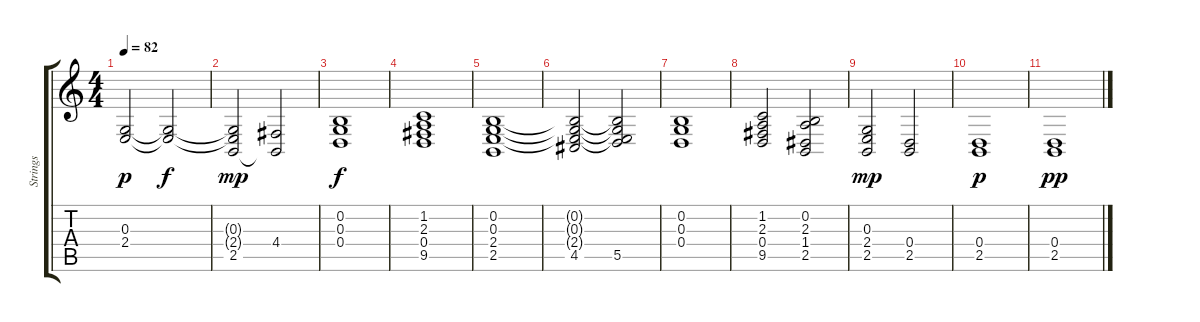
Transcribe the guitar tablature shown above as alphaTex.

\track ("Strings" "Strings") {instrument stringensemble1}
\staff {score tabs}
\tuning (E4 B3 G3 D3 A2 E2) {hide}
\ts (4 4)
\tempo 82
\clef g2
\ks c
(0.3 2.4{t}).2{dy p} (0.3{t} 2.4{t}).2{dy f} |
(0.3{t} 2.4{t} 2.5).2{dy mp} (4.4 2.5{t}).2 |
(0.2 0.3 0.4).1{dy f} |
(1.2 2.3 0.4 9.5).1 |
(0.2 0.3 2.4 2.5).1 |
(0.2{t} 0.3{t} 2.4{t} 4.5).2 (0.2{t} 0.3{t} 2.4{t} 5.5).2 |
(0.2 0.3 0.4).1 |
(1.2 2.3 0.4 9.5).2 (0.2 2.3 1.4 2.5).2 |
(0.3 2.4 2.5).2{dy mp} (0.4 2.5).2 |
(0.4 2.5).1{dy p} |
(0.4 2.5).1{dy pp}
